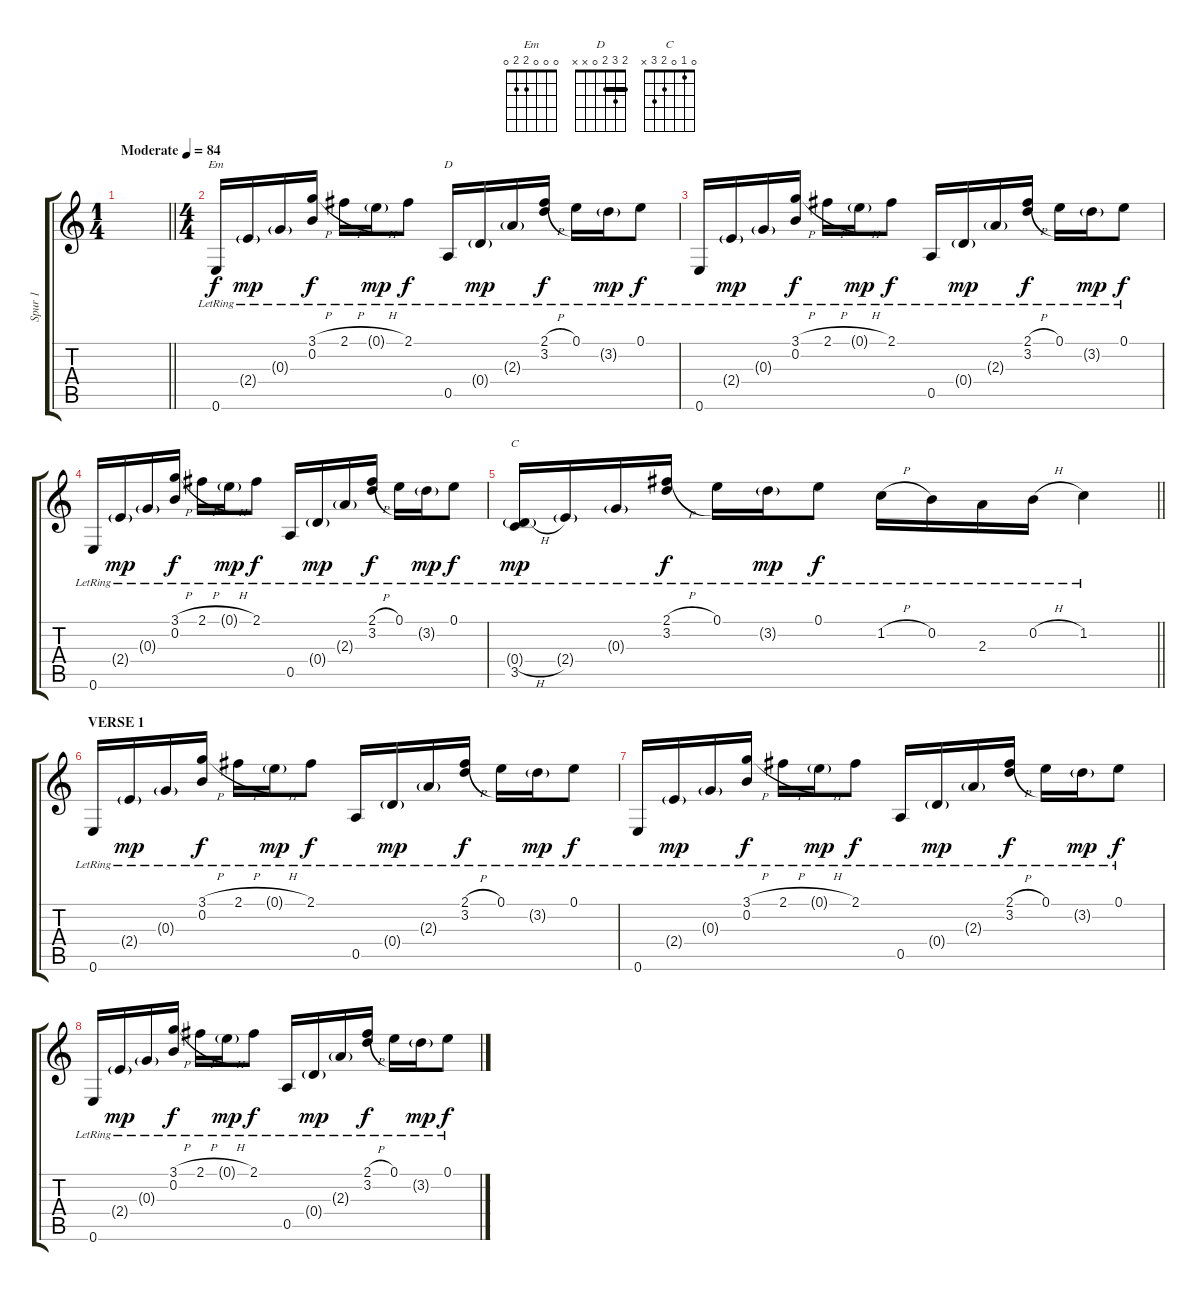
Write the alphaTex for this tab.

\track ("Spur 1" "Spur 1") {instrument acousticguitarsteel}
\staff {score tabs}
\tuning (E4 B3 G3 D3 A2 E2) {hide}
\chord ("Em" 0 0 0 2 2 0)
\chord ("D" 2 3 2 0 x x) {barre 2}
\chord ("C" 0 1 0 2 3 x)
\ts (1 4)
\tempo (84 "Moderate")
\clef g2
\barLineRight lightlight
\ks c
|
\ts (4 4)
0.6{lr}.16{ch "Em"} 2.4{g lr}.16{dy mp} 0.3{g lr}.16 (3.1{h lr} 0.2{lr}).16{dy f} 2.1{h lr}.16 0.1{h g lr}.16{dy mp} 2.1{lr}.8{dy f} 0.5{lr}.16{ch "D"} 0.4{g lr}.16{dy mp} 2.3{g lr}.16 (2.1{h lr} 3.2{lr}).16{dy f} 0.1{lr}.16 3.2{g lr}.16{dy mp} 0.1{lr}.8{dy f} |
0.6{lr}.16 2.4{g lr}.16{dy mp} 0.3{g lr}.16 (3.1{h lr} 0.2{lr}).16{dy f} 2.1{h lr}.16 0.1{h g lr}.16{dy mp} 2.1{lr}.8{dy f} 0.5{lr}.16 0.4{g lr}.16{dy mp} 2.3{g lr}.16 (2.1{h lr} 3.2{lr}).16{dy f} 0.1{lr}.16 3.2{g lr}.16{dy mp} 0.1{lr}.8{dy f} |
0.6{lr}.16 2.4{g lr}.16{dy mp} 0.3{g lr}.16 (3.1{h lr} 0.2{lr}).16{dy f} 2.1{h lr}.16 0.1{h g lr}.16{dy mp} 2.1{lr}.8{dy f} 0.5{lr}.16 0.4{g lr}.16{dy mp} 2.3{g lr}.16 (2.1{h lr} 3.2{lr}).16{dy f} 0.1{lr}.16 3.2{g lr}.16{dy mp} 0.1{lr}.8{dy f} |
\barLineRight lightlight
(0.4{h g lr} 3.5{lr}).16{ch "C" dy mp} 2.4{g lr}.16 0.3{g lr}.16 (2.1{h lr} 3.2{lr}).16{dy f} 0.1{lr}.16 3.2{g lr}.16{dy mp} 0.1{lr}.8{dy f} 1.2{h lr}.16 0.2{lr}.16 2.3{lr}.16 0.2{h lr}.16 1.2{lr}.4 |
\section ("" "VERSE 1")
0.6{lr}.16 2.4{g lr}.16{dy mp} 0.3{g lr}.16 (3.1{h lr} 0.2{lr}).16{dy f} 2.1{h lr}.16 0.1{h g lr}.16{dy mp} 2.1{lr}.8{dy f} 0.5{lr}.16 0.4{g lr}.16{dy mp} 2.3{g lr}.16 (2.1{h lr} 3.2{lr}).16{dy f} 0.1{lr}.16 3.2{g lr}.16{dy mp} 0.1{lr}.8{dy f} |
0.6{lr}.16 2.4{g lr}.16{dy mp} 0.3{g lr}.16 (3.1{h lr} 0.2{lr}).16{dy f} 2.1{h lr}.16 0.1{h g lr}.16{dy mp} 2.1{lr}.8{dy f} 0.5{lr}.16 0.4{g lr}.16{dy mp} 2.3{g lr}.16 (2.1{h lr} 3.2{lr}).16{dy f} 0.1{lr}.16 3.2{g lr}.16{dy mp} 0.1{lr}.8{dy f} |
0.6{lr}.16 2.4{g lr}.16{dy mp} 0.3{g lr}.16 (3.1{h lr} 0.2{lr}).16{dy f} 2.1{h lr}.16 0.1{h g lr}.16{dy mp} 2.1{lr}.8{dy f} 0.5{lr}.16 0.4{g lr}.16{dy mp} 2.3{g lr}.16 (2.1{h lr} 3.2{lr}).16{dy f} 0.1{lr}.16 3.2{g lr}.16{dy mp} 0.1{lr}.8{dy f}
